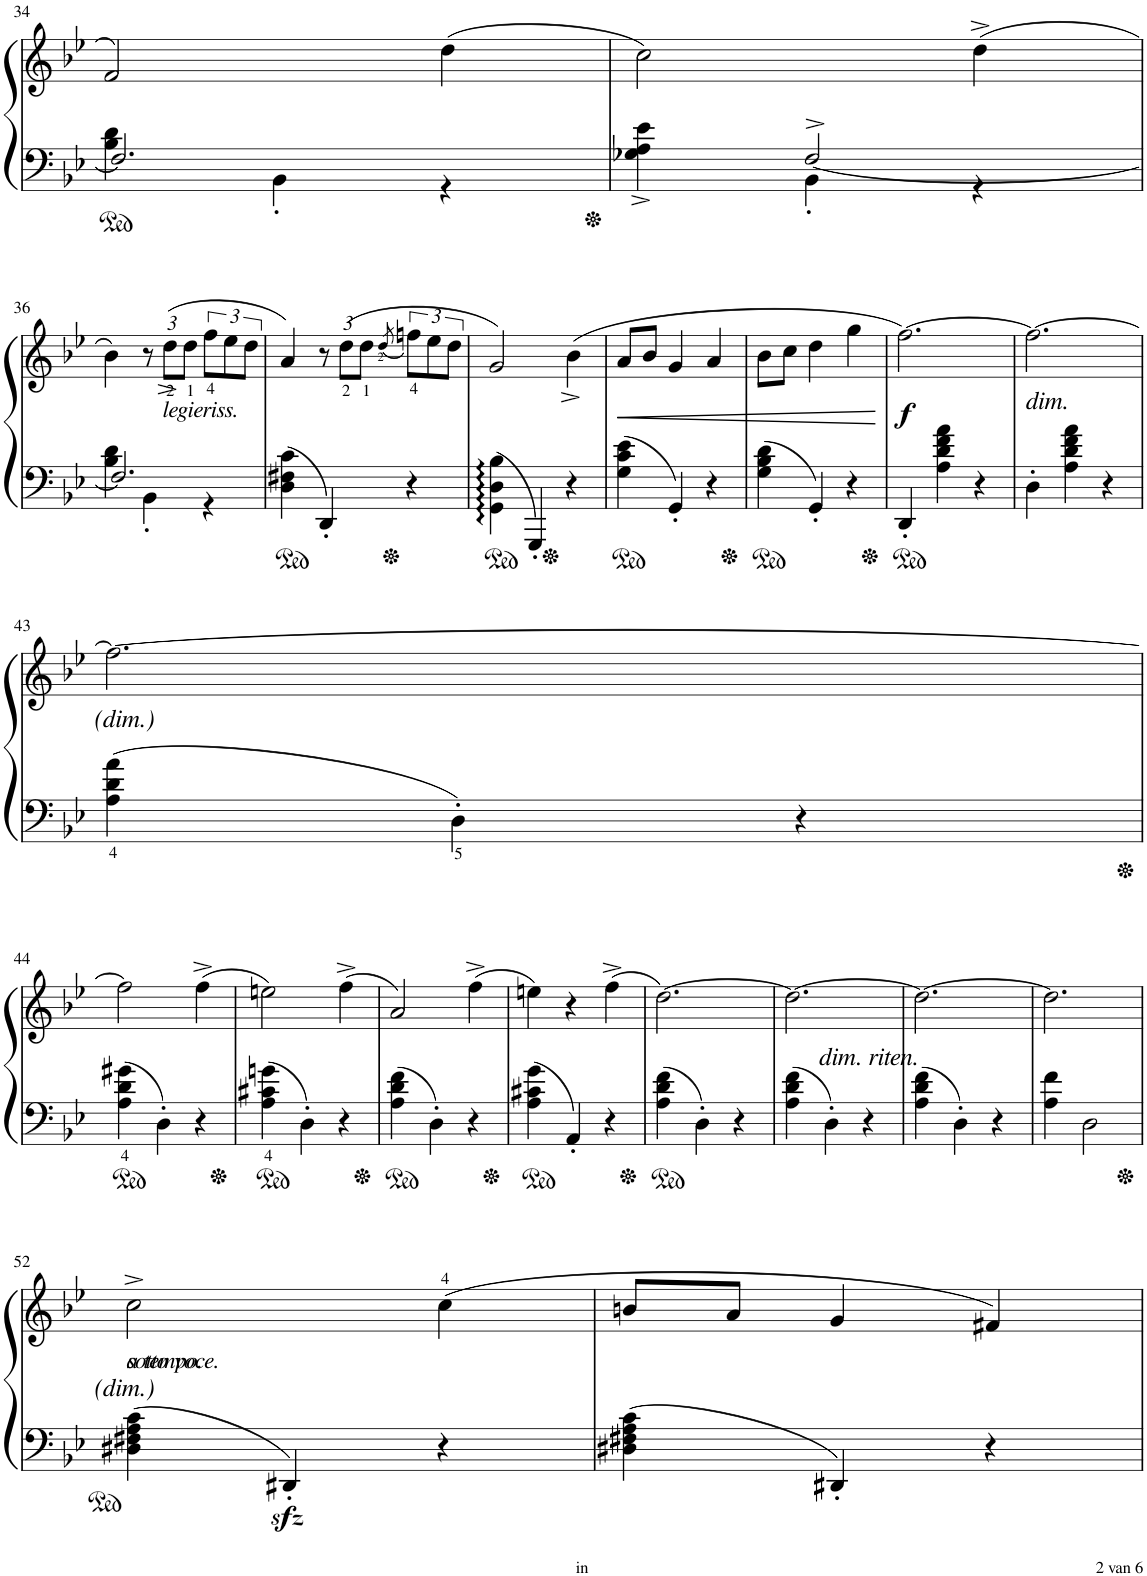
**kern	**kern	**dynam
*part1	*part1	*part1
*staff2	*staff1	*staff1/2
*I"Piano	*	*
*I'Pno.	*	*
!!LO:PB:g=z
*clefF4	*clefG2	*
*k[b-e-]	*k[b-e-]	*
*M3/4	*M3/4	*
=34	=34	=34
*^	*	*
2.F/]	4B-\ 4d\	2f/	.
.	4BB-'\	.	.
.	4r	(4dd\	.
=35	=35	=35	=35
4G-X\^< 4A\^< 4e-\^<	4ryy	2cc\)	.
[<2F^/	4BB-'\	.	.
.	4r	(4dd^\	.
!!LO:LB:g=z
=36	=36	=36	=36
2.F/]	4B-\ 4d\	4b-\)	.
*	*	*Xbrackettup	*
.	4BB-'\	12r	.
!	!	!LO:TX:b:i:t=legieriss.	!
.	.	(12dd<^<\L	.
.	.	12dd<\J	.
*	*	*brackettup	*
.	4r	12ff<\L	.
.	.	12ee-\	.
.	.	12dd\J	.
*v	*v	*	*
=37	=37	=37
4D\ 4F#X\ 4c\	4a/)	.
*	*Xbrackettup	*
4DD'/	12r	.
.	(12dd<\L	.
.	12dd<\J	.
.	(8qdd</	.
*	*brackettup	*
4r	12ffn<\L)	.
.	12ee-\	.
.	12dd\J	.
=38	=38	=38
4GG\: 4D\: 4B-\:	2g/)	.
4GGG'/	.	.
4r	(4b-^<\	.
=39	=39	=39
!	!	!LO:HP:b
4G\ 4c\ 4e-\	8a/L	<
.	8b-/J	.
4GG'/	4g/	.
4r	4a/	.
=40	=40	=40
4G\ 4B-\ 4d\	8b-\L	.
.	8cc\J	.
4GG'/	4dd\	.
4r	4gg\	.
.	.	[
=41	=41	=41
!	!	!LO:DY:b
4DD'/	[2.ff\)	f
4A\ 4d\ 4f\ 4a\	.	.
4r	.	.
=42	=42	=42
!	!LO:TX:b:i:t=dim.	!
4D'\	2.ff\_	.
4A\ 4d\ 4f\ 4a\	.	.
4r	.	.
!!LO:LB:g=z
=43	=43	=43
4A\ 4d\ 4a\	2.ff\_	.
4D'\	.	.
4r	.	.
!!LO:LB:g=z
=44	=44	=44
4A\ 4d\ 4g#X\	2ff\]	.
4D'\	.	.
4r	(4ff^\	.
=45	=45	=45
4A\ 4c#X\ 4gn\	2een\)	.
4D'\	.	.
4r	(4ff^\	.
=46	=46	=46
4A\ 4d\ 4f\	2a/)	.
4D'\	.	.
4r	(4ff^\	.
=47	=47	=47
4A\ 4c#X\ 4g\	4een\)	.
4AA'/	4r	.
4r	(4ff^\	.
=48	=48	=48
4A\ 4d\ 4f\	[2.dd\)	.
4D'\	.	.
4r	.	.
=49	=49	=49
!	!LO:TX:b:i:t=dim. riten.	!
4A\ 4d\ 4f\	2.dd\_	.
4D'\	.	.
4r	.	.
=50	=50	=50
4A\ 4d\ 4f\	2.dd\_	.
4D'\	.	.
4r	.	.
=51	=51	=51
4A\ 4f\	2.dd\]	.
2D\	.	.
!!LO:LB:g=z
=52	=52	=52
!	!LO:TX:b:i:t=a tempo.	!
!	!LO:TX:b:i:t=sotto voce.	!
4D#X\ 4F#X\ 4A\ 4c\	2cc^\	.
4DD#Xzz<'/	.	.
4r	(4cc\	.
=53	=53	=53
4D#X\ 4F#X\ 4A\ 4c\	8bn/L	.
.	8a/J	.
4DD#X'/	4g/	.
4r	4f#X/)	.
=	=	=
*-	*-	*-
